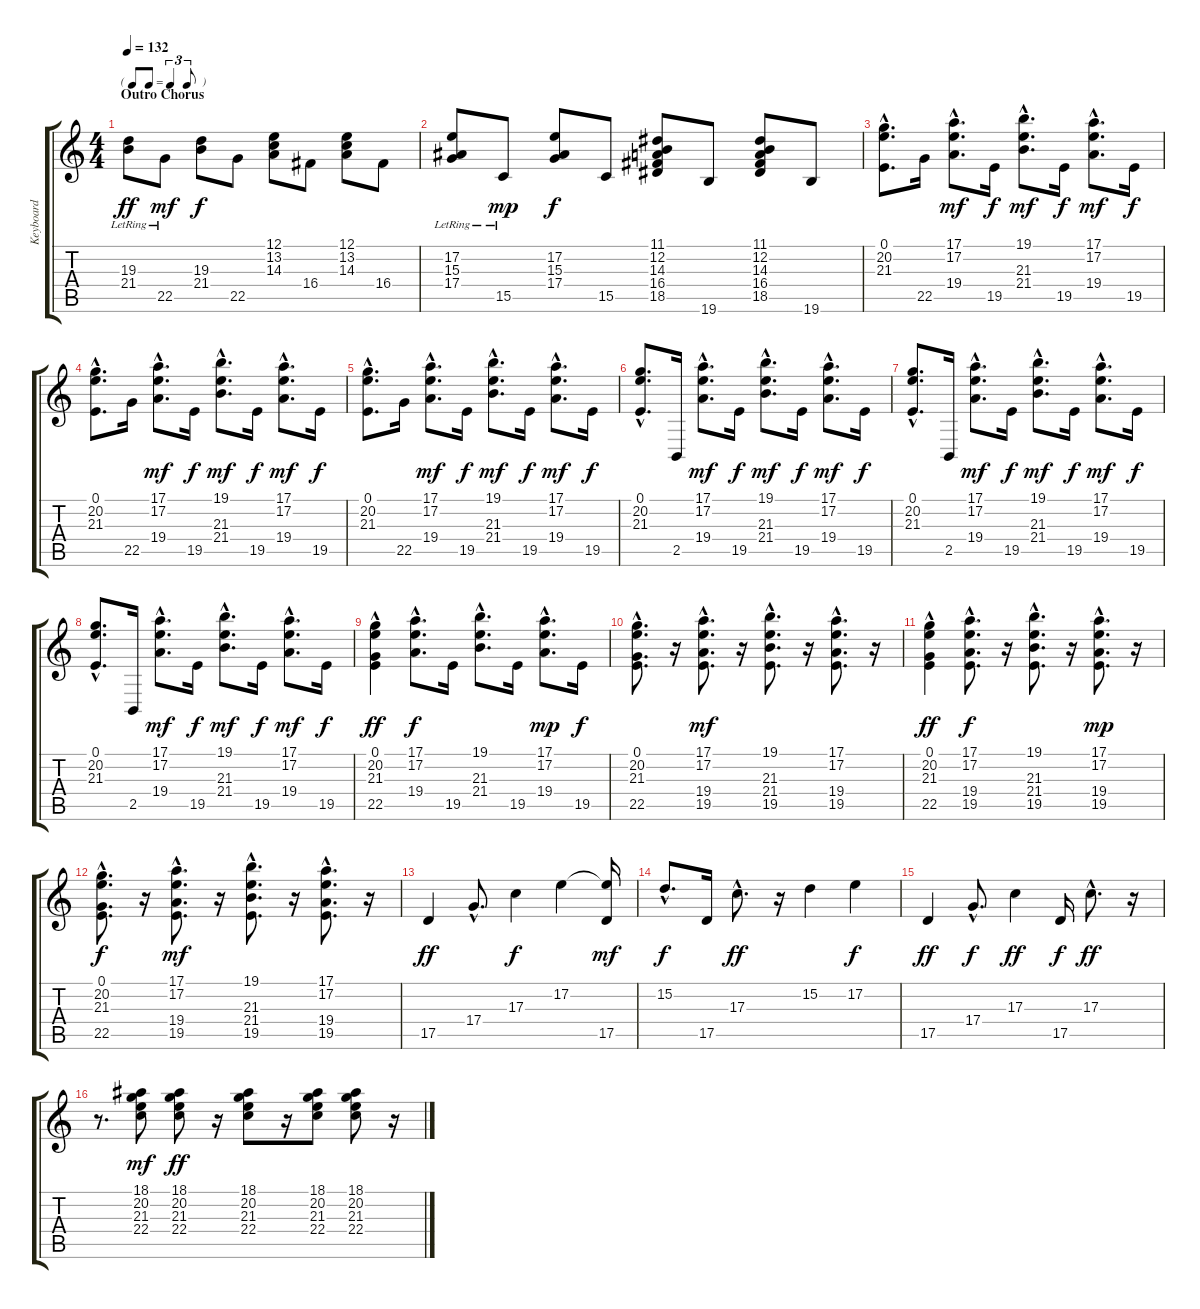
\track ("Keyboard" "Keyboard") {instrument clavinet}
\staff {score tabs}
\tuning (E4 B3 G3 D3 A2 E2) {hide}
\ts (4 4)
\tf triplet8th
\section ("" "Outro Chorus")
\tempo 132
\clef g2
\ks c
(19.3{lr} 21.4{lr}).8{dy ff} 22.5{lr}.8{dy mf} (19.3 21.4).8{dy f} 22.5.8 (12.1 13.2 14.3).8 16.4.8 (12.1 13.2 14.3).8 16.4.8 |
(17.2{lr} 15.3{lr} 17.4{lr}).8 15.5{lr}.8{dy mp} (17.2 15.3 17.4).8{dy f} 15.5.8 (11.1 12.2 14.3 16.4 18.5).8 19.6.8 (11.1 12.2 14.3 16.4 18.5).8 19.6.8 |
(0.1{hac} 20.2{hac} 21.3{hac}).8{d} 22.5.16 (17.1{hac} 17.2{hac} 19.4{hac}).8{d dy mf} 19.5.16{dy f} (19.1{hac} 21.3{hac} 21.4{hac}).8{d dy mf} 19.5.16{dy f} (17.1{hac} 17.2{hac} 19.4{hac}).8{d dy mf} 19.5.16{dy f} |
(0.1{hac} 20.2{hac} 21.3{hac}).8{d} 22.5.16 (17.1{hac} 17.2{hac} 19.4{hac}).8{d dy mf} 19.5.16{dy f} (19.1{hac} 21.3{hac} 21.4{hac}).8{d dy mf} 19.5.16{dy f} (17.1{hac} 17.2{hac} 19.4{hac}).8{d dy mf} 19.5.16{dy f} |
(0.1{hac} 20.2{hac} 21.3{hac}).8{d} 22.5.16 (17.1{hac} 17.2{hac} 19.4{hac}).8{d dy mf} 19.5.16{dy f} (19.1{hac} 21.3{hac} 21.4{hac}).8{d dy mf} 19.5.16{dy f} (17.1{hac} 17.2{hac} 19.4{hac}).8{d dy mf} 19.5.16{dy f} |
(0.1{hac} 20.2{hac} 21.3{hac}).8{d} 2.5.16 (17.1{hac} 17.2{hac} 19.4{hac}).8{d dy mf} 19.5.16{dy f} (19.1{hac} 21.3{hac} 21.4{hac}).8{d dy mf} 19.5.16{dy f} (17.1{hac} 17.2{hac} 19.4{hac}).8{d dy mf} 19.5.16{dy f} |
(0.1{hac} 20.2{hac} 21.3{hac}).8{d} 2.5.16 (17.1{hac} 17.2{hac} 19.4{hac}).8{d dy mf} 19.5.16{dy f} (19.1{hac} 21.3{hac} 21.4{hac}).8{d dy mf} 19.5.16{dy f} (17.1{hac} 17.2{hac} 19.4{hac}).8{d dy mf} 19.5.16{dy f} |
(0.1{hac} 20.2{hac} 21.3{hac}).8{d} 2.5.16 (17.1{hac} 17.2{hac} 19.4{hac}).8{d dy mf} 19.5.16{dy f} (19.1{hac} 21.3{hac} 21.4{hac}).8{d dy mf} 19.5.16{dy f} (17.1{hac} 17.2{hac} 19.4{hac}).8{d dy mf} 19.5.16{dy f} |
(0.1{hac} 20.2 21.3{hac} 22.5).4{dy ff} (17.1{hac} 17.2{hac} 19.4{hac}).8{d dy f} 19.5.16 (19.1{hac} 21.3{hac} 21.4{hac}).8{d} 19.5.16 (17.1{hac} 17.2{hac} 19.4{hac}).8{d dy mp} 19.5.16{dy f} |
(0.1{hac} 20.2{hac} 21.3{hac} 22.5{hac}).8{d} r.16 (17.1{hac} 17.2{hac} 19.4{hac} 19.5{hac}).8{d dy mf} r.16 (19.1{hac} 21.3{hac} 21.4{hac} 19.5{hac}).8{d} r.16 (17.1{hac} 17.2{hac} 19.4{hac} 19.5{hac}).8{d} r.16 |
(0.1{hac} 20.2 21.3{hac} 22.5).4{dy ff} (17.1{hac} 17.2{hac} 19.4{hac} 19.5{hac}).8{d dy f} r.16 (19.1{hac} 21.3{hac} 21.4{hac} 19.5{hac}).8{d} r.16 (17.1{hac} 17.2{hac} 19.4{hac} 19.5{hac}).8{d dy mp} r.16 |
(0.1{hac} 20.2{hac} 21.3{hac} 22.5{hac}).8{d dy f} r.16 (17.1{hac} 17.2{hac} 19.4{hac} 19.5{hac}).8{d dy mf} r.16 (19.1{hac} 21.3{hac} 21.4{hac} 19.5{hac}).8{d} r.16 (17.1{hac} 17.2{hac} 19.4{hac} 19.5{hac}).8{d} r.16 |
17.5.4{dy ff} 17.4{hac}.8{d} 17.3.4{dy f} 17.2.4 (17.2{t} 17.5).16{dy mf} |
15.2{hac}.8{d dy f} 17.5.16 17.3{hac}.8{d dy ff} r.16 15.2.4 17.2.4{dy f} |
17.5.4{dy ff} 17.4{hac}.8{d dy f} 17.3.4{dy ff} 17.5.16{dy f} 17.3{hac}.8{d dy ff} r.16 |
r.8{d} (18.1 20.2 21.3 22.4).8{dy mf} (18.1 20.2 21.3 22.4).8{dy ff} r.16 (18.1 20.2 21.3 22.4).8 r.16 (18.1 20.2 21.3 22.4).8 (18.1 20.2 21.3 22.4).8 r.16
